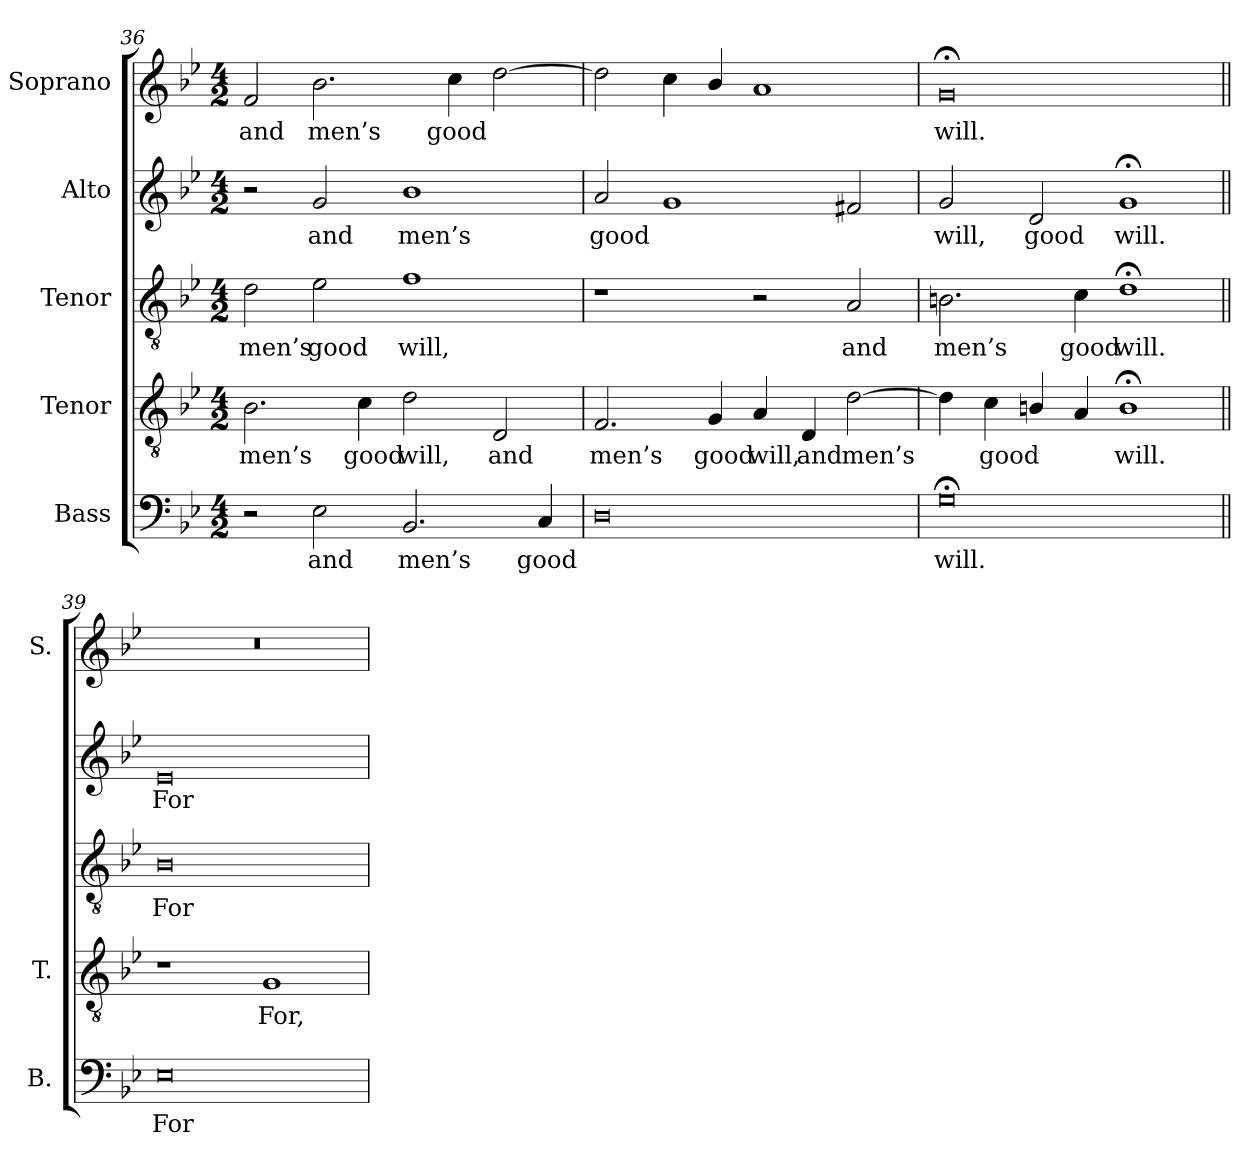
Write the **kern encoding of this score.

**kern	**text	**kern	**text	**kern	**text	**kern	**text	**kern	**text
*part5	*part5	*part4	*part4	*part3	*part3	*part2	*part2	*part1	*part1
*staff5	*staff5	*staff4	*staff4	*staff3	*staff3	*staff2	*staff2	*staff1	*staff1
*I"Bass	*	*I"Tenor	*	*I"Tenor	*	*I"Alto	*	*I"Soprano	*
*I'B.	*	*I'T.	*	*	*	*	*	*I'S.	*
*clefF4	*	*clefGv2	*	*clefGv2	*	*clefG2	*	*clefG2	*
*	*	*ITrd7c12	*	*ITrd7c12	*	*ITrd7c12	*	*	*
*k[b-e-]	*	*k[b-e-]	*	*k[b-e-]	*	*k[b-e-]	*	*k[b-e-]	*
*B-:	*	*B-:	*	*B-:	*	*B-:	*	*B-:	*
*M4/2	*	*M4/2	*	*M4/2	*	*M4/2	*	*M4/2	*
=36	=36	=36	=36	=36	=36	=36	=36	=36	=36
!	!	!	!LO:LY:b:color=#000000	!	!	!	!	!	!
!	!	!	!	!	!LO:LY:b:color=#000000	!	!	!	!
!	!	!	!	!	!	!	!	!	!LO:LY:b:color=#000000
2r	.	2.BB-i\	men’s	2Di\	men’s	2r	.	2fi/	and
!	!LO:LY:b:color=#000000	!	!	!	!	!	!	!	!
!	!	!	!	!	!LO:LY:b:color=#000000	!	!	!	!
!	!	!	!	!	!	!	!LO:LY:b:color=#000000	!	!
!	!	!	!	!	!	!	!	!	!LO:LY:b:color=#000000
2E-i\	and	.	.	2E-i\	good	2Gi/	and	2.b-i\	men’s
!	!	!	!LO:LY:b:color=#000000	!	!	!	!	!	!
.	.	4Ci\	good	.	.	.	.	.	.
!	!LO:LY:b:color=#000000	!	!	!	!	!	!	!	!
!	!	!	!LO:LY:b:color=#000000	!	!	!	!	!	!
!	!	!	!	!	!LO:LY:b:color=#000000	!	!	!	!
!	!	!	!	!	!	!	!LO:LY:b:color=#000000	!	!
2.BB-i/	men’s	2Di\	will,	1Fi	will,	1B-i	men’s	.	.
!	!	!	!	!	!	!	!	!	!LO:LY:b:color=#000000
.	.	.	.	.	.	.	.	4cci\	good
!	!	!	!LO:LY:b:color=#000000	!	!	!	!	!	!
.	.	2DDi/	and	.	.	.	.	[2ddi\	.
!	!LO:LY:b:color=#000000	!	!	!	!	!	!	!	!
4Ci/	good	.	.	.	.	.	.	.	.
=37	=37	=37	=37	=37	=37	=37	=37	=37	=37
!	!	!	!LO:LY:b:color=#000000	!	!	!	!	!	!
!	!	!	!	!	!	!	!LO:LY:b:color=#000000	!	!
0Di	.	2.FFi/	men’s	1r	.	2Ai/	good	2ddi\]	.
.	.	.	.	.	.	1Gi	.	4cci\	.
!	!	!	!LO:LY:b:color=#000000	!	!	!	!	!	!
.	.	4GGi/	good	.	.	.	.	4b-i/	.
!	!	!	!LO:LY:b:color=#000000	!	!	!	!	!	!
.	.	4AAi/	will,	2r	.	.	.	1ai	.
!	!	!	!LO:LY:b:color=#000000	!	!	!	!	!	!
.	.	4DDi/	and	.	.	.	.	.	.
!	!	!	!LO:LY:b:color=#000000	!	!	!	!	!	!
!	!	!	!	!	!LO:LY:b:color=#000000	!	!	!	!
.	.	[2Di\	men’s	2AAi/	and	2F#Xi/	.	.	.
=38	=38	=38	=38	=38	=38	=38	=38	=38	=38
!	!LO:LY:b:color=#000000	!	!	!	!	!	!	!	!
!	!	!	!	!	!LO:LY:b:color=#000000	!	!	!	!
!	!	!	!	!	!	!	!LO:LY:b:color=#000000	!	!
!	!	!	!	!	!	!	!	!	!LO:LY:b:color=#000000
0G;i	will.	4Di\]	.	2.BBni\	men’s	2Gi/	will,	0g;i	will.
!	!	!	!LO:LY:b:color=#000000	!	!	!	!	!	!
.	.	4Ci\	good	.	.	.	.	.	.
!	!	!	!	!	!	!	!LO:LY:b:color=#000000	!	!
.	.	4BBni/	.	.	.	2Di/	good	.	.
!	!	!	!	!	!LO:LY:b:color=#000000	!	!	!	!
.	.	4AAi/	.	4Ci\	good	.	.	.	.
!	!	!	!LO:LY:b:color=#000000	!	!	!	!	!	!
!	!	!	!	!	!LO:LY:b:color=#000000	!	!	!	!
!	!	!	!	!	!	!	!LO:LY:b:color=#000000	!	!
.	.	1BB;i	will.	1D;i	will.	1G;i	will.	.	.
!!LO:PB:g=z
=39||	=39||	=39||	=39||	=39||	=39||	=39||	=39||	=39||	=39||
!	!LO:LY:b:color=#000000	!	!	!	!	!	!	!	!
!	!	!	!	!	!LO:LY:b:color=#000000	!	!	!	!
!	!	!	!	!	!	!	!LO:LY:b:color=#000000	!LO:N:vis=1	!
0E-i	For	1r	.	0BB-i	For	0E-i	For	0r	.
!	!	!	!LO:LY:b:color=#000000	!	!	!	!	!	!
.	.	1GGi	For,	.	.	.	.	.	.
=	=	=	=	=	=	=	=	=	=
*-	*-	*-	*-	*-	*-	*-	*-	*-	*-
